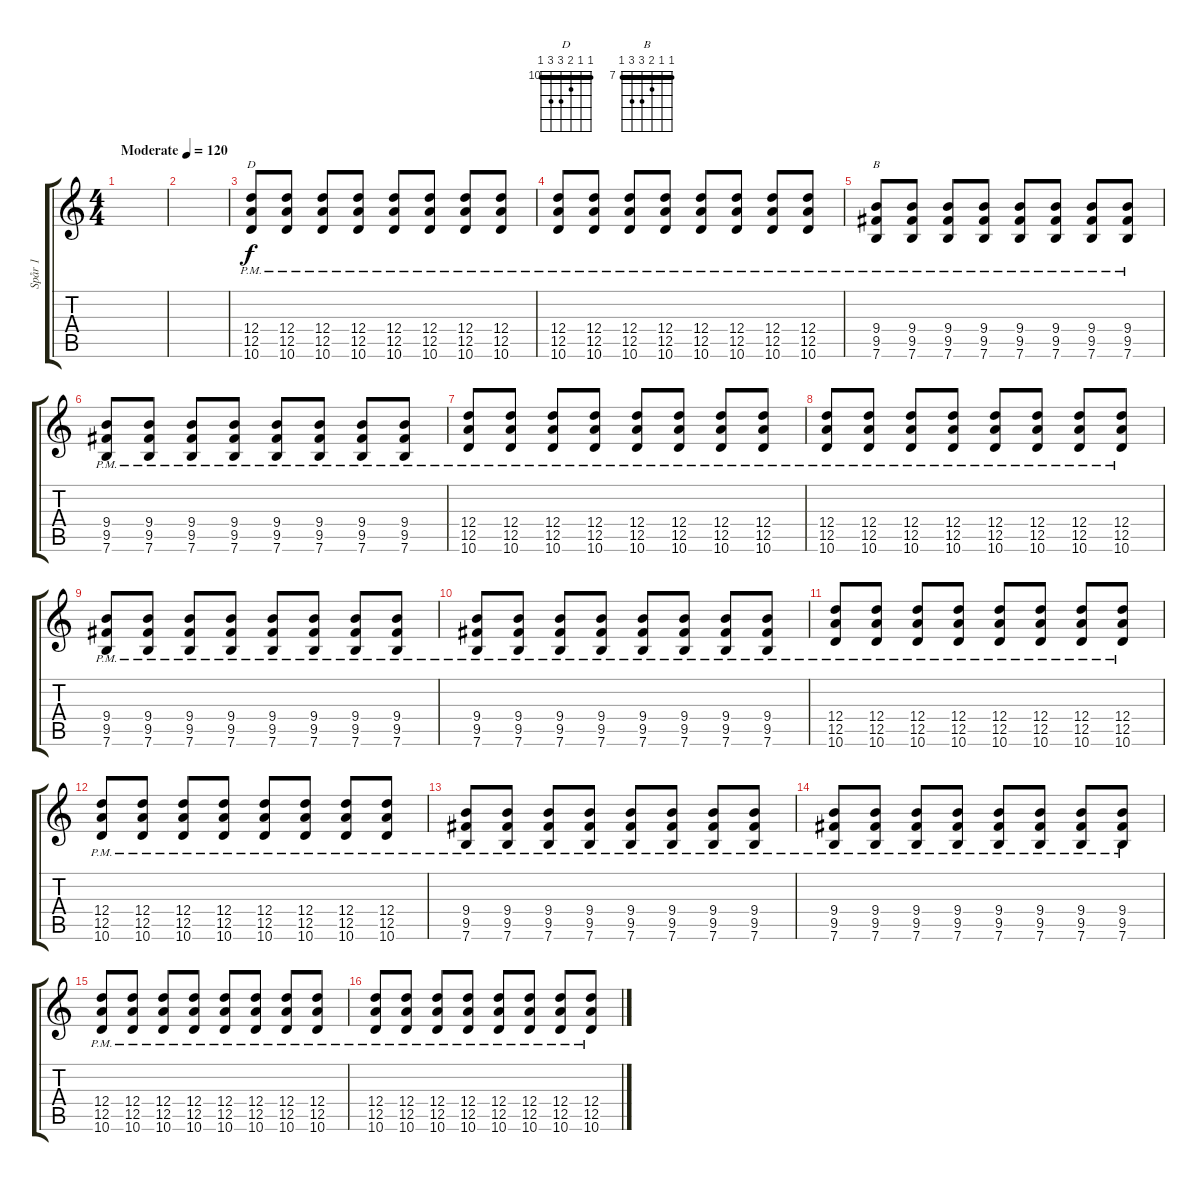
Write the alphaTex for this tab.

\track ("Spår 1" "Spår 1") {instrument overdrivenguitar}
\staff {score tabs}
\tuning (E4 B3 G3 D3 A2 E2) {hide}
\chord ("D" 10 10 11 12 12 10) {firstfret 10 barre 10}
\chord ("B" 7 7 8 9 9 7) {firstfret 7 barre 7}
\ts (4 4)
\tempo (120 "Moderate")
\clef g2
\ks c
|
|
(12.4{pm} 12.5{pm} 10.6{pm}).8{ch "D"} (12.4{pm} 12.5{pm} 10.6{pm}).8 (12.4{pm} 12.5{pm} 10.6{pm}).8 (12.4{pm} 12.5{pm} 10.6{pm}).8 (12.4{pm} 12.5{pm} 10.6{pm}).8 (12.4{pm} 12.5{pm} 10.6{pm}).8 (12.4{pm} 12.5{pm} 10.6{pm}).8 (12.4{pm} 12.5{pm} 10.6{pm}).8 |
(12.4{pm} 12.5{pm} 10.6{pm}).8 (12.4{pm} 12.5{pm} 10.6{pm}).8 (12.4{pm} 12.5{pm} 10.6{pm}).8 (12.4{pm} 12.5{pm} 10.6{pm}).8 (12.4{pm} 12.5{pm} 10.6{pm}).8 (12.4{pm} 12.5{pm} 10.6{pm}).8 (12.4{pm} 12.5{pm} 10.6{pm}).8 (12.4{pm} 12.5{pm} 10.6{pm}).8 |
(9.4{pm} 9.5{pm} 7.6{pm}).8{ch "B"} (9.4{pm} 9.5{pm} 7.6{pm}).8 (9.4{pm} 9.5{pm} 7.6{pm}).8 (9.4{pm} 9.5{pm} 7.6{pm}).8 (9.4{pm} 9.5{pm} 7.6{pm}).8 (9.4{pm} 9.5{pm} 7.6{pm}).8 (9.4{pm} 9.5{pm} 7.6{pm}).8 (9.4{pm} 9.5{pm} 7.6{pm}).8 |
(9.4{pm} 9.5{pm} 7.6{pm}).8 (9.4{pm} 9.5{pm} 7.6{pm}).8 (9.4{pm} 9.5{pm} 7.6{pm}).8 (9.4{pm} 9.5{pm} 7.6{pm}).8 (9.4{pm} 9.5{pm} 7.6{pm}).8 (9.4{pm} 9.5{pm} 7.6{pm}).8 (9.4{pm} 9.5{pm} 7.6{pm}).8 (9.4{pm} 9.5{pm} 7.6{pm}).8 |
(12.4{pm} 12.5{pm} 10.6{pm}).8 (12.4{pm} 12.5{pm} 10.6{pm}).8 (12.4{pm} 12.5{pm} 10.6{pm}).8 (12.4{pm} 12.5{pm} 10.6{pm}).8 (12.4{pm} 12.5{pm} 10.6{pm}).8 (12.4{pm} 12.5{pm} 10.6{pm}).8 (12.4{pm} 12.5{pm} 10.6{pm}).8 (12.4{pm} 12.5{pm} 10.6{pm}).8 |
(12.4{pm} 12.5{pm} 10.6{pm}).8 (12.4{pm} 12.5{pm} 10.6{pm}).8 (12.4{pm} 12.5{pm} 10.6{pm}).8 (12.4{pm} 12.5{pm} 10.6{pm}).8 (12.4{pm} 12.5{pm} 10.6{pm}).8 (12.4{pm} 12.5{pm} 10.6{pm}).8 (12.4{pm} 12.5{pm} 10.6{pm}).8 (12.4{pm} 12.5{pm} 10.6{pm}).8 |
(9.4{pm} 9.5{pm} 7.6{pm}).8 (9.4{pm} 9.5{pm} 7.6{pm}).8 (9.4{pm} 9.5{pm} 7.6{pm}).8 (9.4{pm} 9.5{pm} 7.6{pm}).8 (9.4{pm} 9.5{pm} 7.6{pm}).8 (9.4{pm} 9.5{pm} 7.6{pm}).8 (9.4{pm} 9.5{pm} 7.6{pm}).8 (9.4{pm} 9.5{pm} 7.6{pm}).8 |
(9.4{pm} 9.5{pm} 7.6{pm}).8 (9.4{pm} 9.5{pm} 7.6{pm}).8 (9.4{pm} 9.5{pm} 7.6{pm}).8 (9.4{pm} 9.5{pm} 7.6{pm}).8 (9.4{pm} 9.5{pm} 7.6{pm}).8 (9.4{pm} 9.5{pm} 7.6{pm}).8 (9.4{pm} 9.5{pm} 7.6{pm}).8 (9.4{pm} 9.5{pm} 7.6{pm}).8 |
(12.4{pm} 12.5{pm} 10.6{pm}).8 (12.4{pm} 12.5{pm} 10.6{pm}).8 (12.4{pm} 12.5{pm} 10.6{pm}).8 (12.4{pm} 12.5{pm} 10.6{pm}).8 (12.4{pm} 12.5{pm} 10.6{pm}).8 (12.4{pm} 12.5{pm} 10.6{pm}).8 (12.4{pm} 12.5{pm} 10.6{pm}).8 (12.4{pm} 12.5{pm} 10.6{pm}).8 |
(12.4{pm} 12.5{pm} 10.6{pm}).8 (12.4{pm} 12.5{pm} 10.6{pm}).8 (12.4{pm} 12.5{pm} 10.6{pm}).8 (12.4{pm} 12.5{pm} 10.6{pm}).8 (12.4{pm} 12.5{pm} 10.6{pm}).8 (12.4{pm} 12.5{pm} 10.6{pm}).8 (12.4{pm} 12.5{pm} 10.6{pm}).8 (12.4{pm} 12.5{pm} 10.6{pm}).8 |
(9.4{pm} 9.5{pm} 7.6{pm}).8 (9.4{pm} 9.5{pm} 7.6{pm}).8 (9.4{pm} 9.5{pm} 7.6{pm}).8 (9.4{pm} 9.5{pm} 7.6{pm}).8 (9.4{pm} 9.5{pm} 7.6{pm}).8 (9.4{pm} 9.5{pm} 7.6{pm}).8 (9.4{pm} 9.5{pm} 7.6{pm}).8 (9.4{pm} 9.5{pm} 7.6{pm}).8 |
(9.4{pm} 9.5{pm} 7.6{pm}).8 (9.4{pm} 9.5{pm} 7.6{pm}).8 (9.4{pm} 9.5{pm} 7.6{pm}).8 (9.4{pm} 9.5{pm} 7.6{pm}).8 (9.4{pm} 9.5{pm} 7.6{pm}).8 (9.4{pm} 9.5{pm} 7.6{pm}).8 (9.4{pm} 9.5{pm} 7.6{pm}).8 (9.4{pm} 9.5{pm} 7.6{pm}).8 |
(12.4{pm} 12.5{pm} 10.6{pm}).8 (12.4{pm} 12.5{pm} 10.6{pm}).8 (12.4{pm} 12.5{pm} 10.6{pm}).8 (12.4{pm} 12.5{pm} 10.6{pm}).8 (12.4{pm} 12.5{pm} 10.6{pm}).8 (12.4{pm} 12.5{pm} 10.6{pm}).8 (12.4{pm} 12.5{pm} 10.6{pm}).8 (12.4{pm} 12.5{pm} 10.6{pm}).8 |
(12.4{pm} 12.5{pm} 10.6{pm}).8 (12.4{pm} 12.5{pm} 10.6{pm}).8 (12.4{pm} 12.5{pm} 10.6{pm}).8 (12.4{pm} 12.5{pm} 10.6{pm}).8 (12.4{pm} 12.5{pm} 10.6{pm}).8 (12.4{pm} 12.5{pm} 10.6{pm}).8 (12.4{pm} 12.5{pm} 10.6{pm}).8 (12.4{pm} 12.5{pm} 10.6{pm}).8
